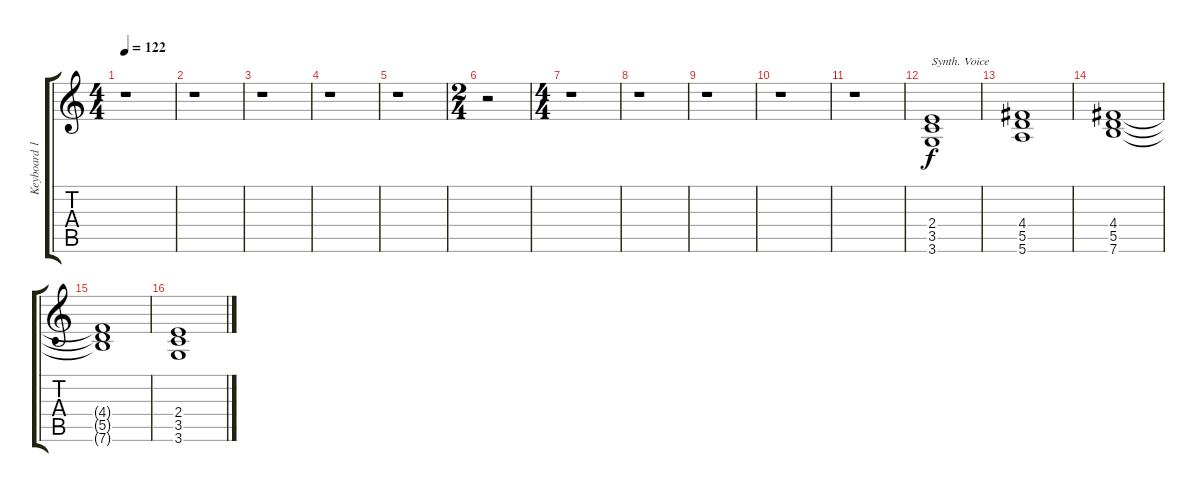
\track ("Keyboard 1" "Keyboard 1") {instrument stringensemble1}
\staff {score tabs}
\tuning (E5 B4 G4 D4 A3 E3) {hide}
\ts (4 4)
\tempo 122
\clef g2
\ks c
r.1{dy f} |
r.1 |
r.1 |
r.1 |
r.1 |
\ts (2 4)
r.2 |
\ts (4 4)
r.1 |
r.1 |
r.1 |
r.1 |
r.1 |
(2.4 3.5 3.6).1{txt "Synth. Voice" instrument synthvoice} |
(4.4 5.5 5.6).1 |
(4.4 5.5 7.6).1 |
(4.4{t} 5.5{t} 7.6{t}).1 |
(2.4 3.5 3.6).1
